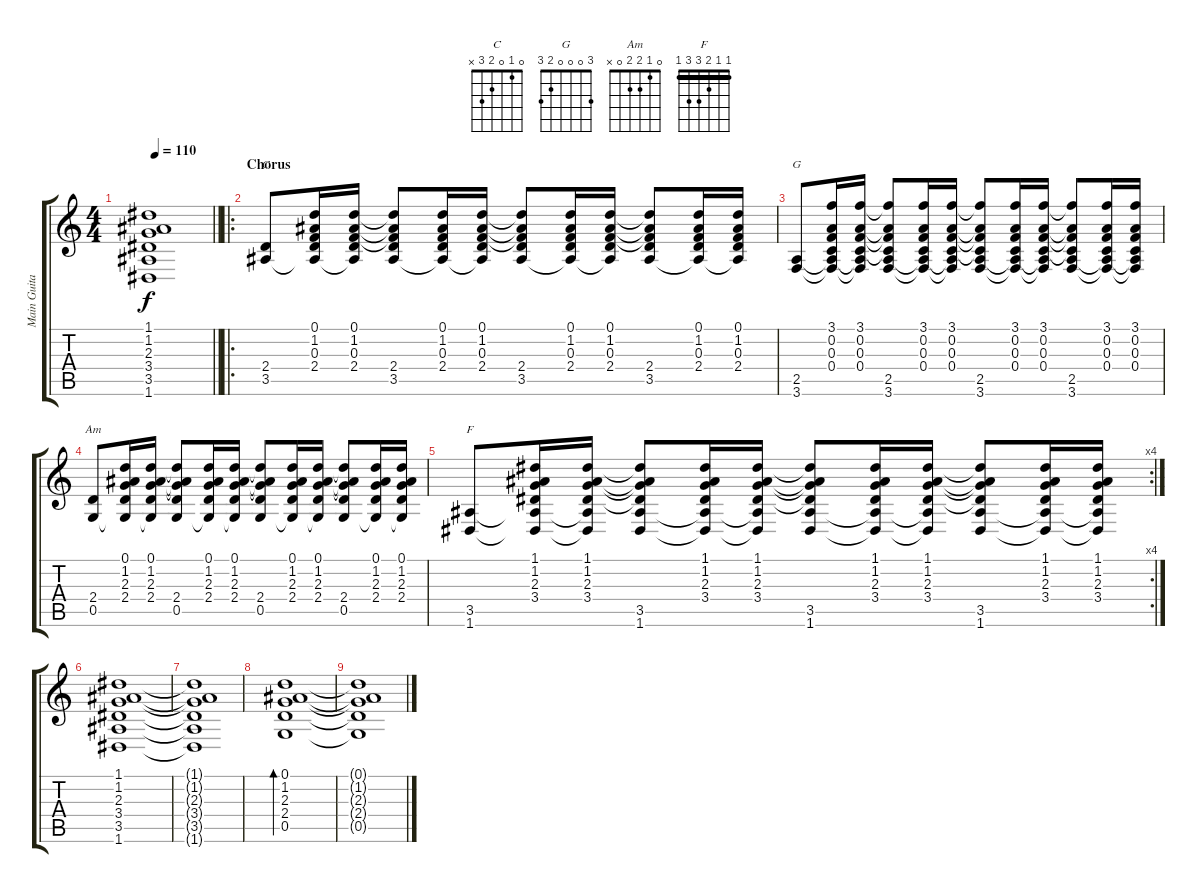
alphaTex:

\track ("Main Guitar" "Main Guita") {instrument acousticguitarsteel}
\staff {score tabs}
\tuning (D4 A3 F3 C3 G2 D2) {hide}
\chord ("C" 0 1 0 2 3 x)
\chord ("G" 3 0 0 0 2 3)
\chord ("Am" 0 1 2 2 0 x)
\chord ("F" 1 1 2 3 3 1) {barre 1}
\ts (4 4)
\tempo 110
\clef g2
\barLineRight lightlight
\ks c
(1.1{t} 1.2{t} 2.3{t} 3.4{t} 3.5{t} 1.6{t}).1{dy f} |
\ro
\section ("" "Chorus")
(2.4 3.5).8{ch "C"} (0.1 1.2 0.3 2.4 3.5{t}).16 (0.1 1.2 0.3 2.4 3.5{t}).16 (0.1{t} 1.2{t} 0.3{t} 2.4 3.5).8 (0.1 1.2 0.3 2.4 3.5{t}).16 (0.1 1.2 0.3 2.4 3.5{t}).16 (0.1{t} 1.2{t} 0.3{t} 2.4 3.5).8 (0.1 1.2 0.3 2.4 3.5{t}).16 (0.1 1.2 0.3 2.4 3.5{t}).16 (0.1{t} 1.2{t} 0.3{t} 2.4 3.5).8 (0.1 1.2 0.3 2.4 3.5{t}).16 (0.1 1.2 0.3 2.4 3.5{t}).16 |
(2.5 3.6).8{ch "G"} (3.1 0.2 0.3 0.4 2.5{t} 3.6{t}).16 (3.1 0.2 0.3 0.4 2.5{t} 3.6{t}).16 (3.1{t} 0.2{t} 0.3{t} 0.4{t} 2.5 3.6).8 (3.1 0.2 0.3 0.4 2.5{t} 3.6{t}).16 (3.1 0.2 0.3 0.4 2.5{t} 3.6{t}).16 (3.1{t} 0.2{t} 0.3{t} 0.4{t} 2.5 3.6).8 (3.1 0.2 0.3 0.4 2.5{t} 3.6{t}).16 (3.1 0.2 0.3 0.4 2.5{t} 3.6{t}).16 (3.1{t} 0.2{t} 0.3{t} 0.4{t} 2.5 3.6).8 (3.1 0.2 0.3 0.4 2.5{t} 3.6{t}).16 (3.1 0.2 0.3 0.4 2.5{t} 3.6{t}).16 |
(2.4 0.5).8{ch "Am"} (0.1 1.2 2.3 2.4 0.5{t}).16 (0.1 1.2 2.3 2.4 0.5{t}).16 (0.1{t} 1.2{t} 2.3{t} 2.4 0.5).8 (0.1 1.2 2.3 2.4 0.5{t}).16 (0.1 1.2 2.3 2.4 0.5{t}).16 (0.1{t} 1.2{t} 2.3{t} 2.4 0.5).8 (0.1 1.2 2.3 2.4 0.5{t}).16 (0.1 1.2 2.3 2.4 0.5{t}).16 (0.1{t} 1.2{t} 2.3{t} 2.4 0.5).8 (0.1 1.2 2.3 2.4 0.5{t}).16 (0.1 1.2 2.3 2.4 0.5{t}).16 |
\rc 4
(3.5 1.6).8{ch "F"} (1.1 1.2 2.3 3.4 3.5{t} 1.6{t}).16 (1.1 1.2 2.3 3.4 3.5{t} 1.6{t}).16 (1.1{t} 1.2{t} 2.3{t} 3.4{t} 3.5 1.6).8 (1.1 1.2 2.3 3.4 3.5{t} 1.6{t}).16 (1.1 1.2 2.3 3.4 3.5{t} 1.6{t}).16 (1.1{t} 1.2{t} 2.3{t} 3.4{t} 3.5 1.6).8 (1.1 1.2 2.3 3.4 3.5{t} 1.6{t}).16 (1.1 1.2 2.3 3.4 3.5{t} 1.6{t}).16 (1.1{t} 1.2{t} 2.3{t} 3.4{t} 3.5 1.6).8 (1.1 1.2 2.3 3.4 3.5{t} 1.6{t}).16 (1.1 1.2 2.3 3.4 3.5{t} 1.6{t}).16 |
(1.1 1.2 2.3 3.4 3.5 1.6).1 |
(1.1{t} 1.2{t} 2.3{t} 3.4{t} 3.5{t} 1.6{t}).1 |
(0.1 1.2 2.3 2.4 0.5).1{bd 240} |
(0.1{t} 1.2{t} 2.3{t} 2.4{t} 0.5{t}).1
